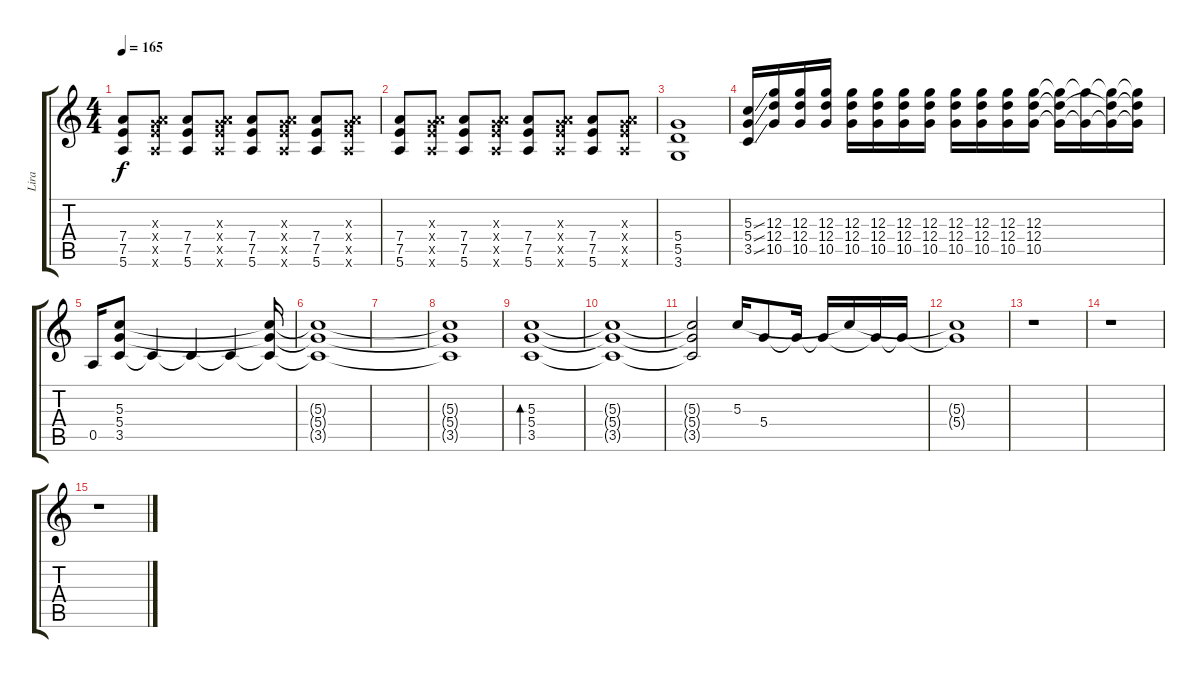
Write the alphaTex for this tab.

\track ("Lira" "Lira") {instrument distortionguitar}
\staff {score tabs}
\tuning (E4 B3 G3 D3 A2 E2) {hide}
\ts (4 4)
\tempo 165
\clef g2
\ks c
(7.4 7.5 5.6).8{dy f} (0.3{x} 7.4{x} 7.5{x} 5.6{x}).8 (7.4 7.5 5.6).8 (0.3{x} 7.4{x} 7.5{x} 5.6{x}).8 (7.4 7.5 5.6).8 (0.3{x} 7.4{x} 7.5{x} 5.6{x}).8 (7.4 7.5 5.6).8 (0.3{x} 7.4{x} 7.5{x} 5.6{x}).8 |
(7.4 7.5 5.6).8 (0.3{x} 7.4{x} 7.5{x} 5.6{x}).8 (7.4 7.5 5.6).8 (0.3{x} 7.4{x} 7.5{x} 5.6{x}).8 (7.4 7.5 5.6).8 (0.3{x} 7.4{x} 7.5{x} 5.6{x}).8 (7.4 7.5 5.6).8 (0.3{x} 7.4{x} 7.5{x} 5.6{x}).8 |
(5.4 5.5 3.6).1 |
(5.3{ss} 5.4{ss} 3.5{ss}).16 (12.3 12.4 10.5).16 (12.3 12.4 10.5).16 (12.3 12.4 10.5).16 (12.3 12.4 10.5).16 (12.3 12.4 10.5).16 (12.3 12.4 10.5).16 (12.3 12.4 10.5).16 (12.3 12.4 10.5).16 (12.3 12.4 10.5).16 (12.3 12.4 10.5).16 (12.3 12.4 10.5).16 (12.3{t} 12.4{t} 10.5{t}).16 (12.3{t} 10.5{t}).16 (12.3{t} 12.4{t} 10.5{t}).16 (12.3{t} 12.4{t} 10.5{t}).16 |
0.5.16 (5.3 5.4 3.5).8 3.5{t}.4 3.5{t}.4 3.5{t}.4 (5.3{t} 5.4{t} 3.5{t}).16 |
(5.3{t} 5.4{t} 3.5{t}).1 |
|
(5.3{t} 5.4{t} 3.5{t}).1 |
(5.3 5.4 3.5).1{bd 240} |
(5.3{t} 5.4{t} 3.5{t}).1 |
(5.3{t} 5.4{t} 3.5{t}).2 5.3.16 5.4.8 5.4{t}.16 5.4{t}.16 5.3{t}.16 5.4{t}.16 5.4{t}.16 |
(5.3{t} 5.4{t}).1 |
r.1 |
r.1 |
r.1
